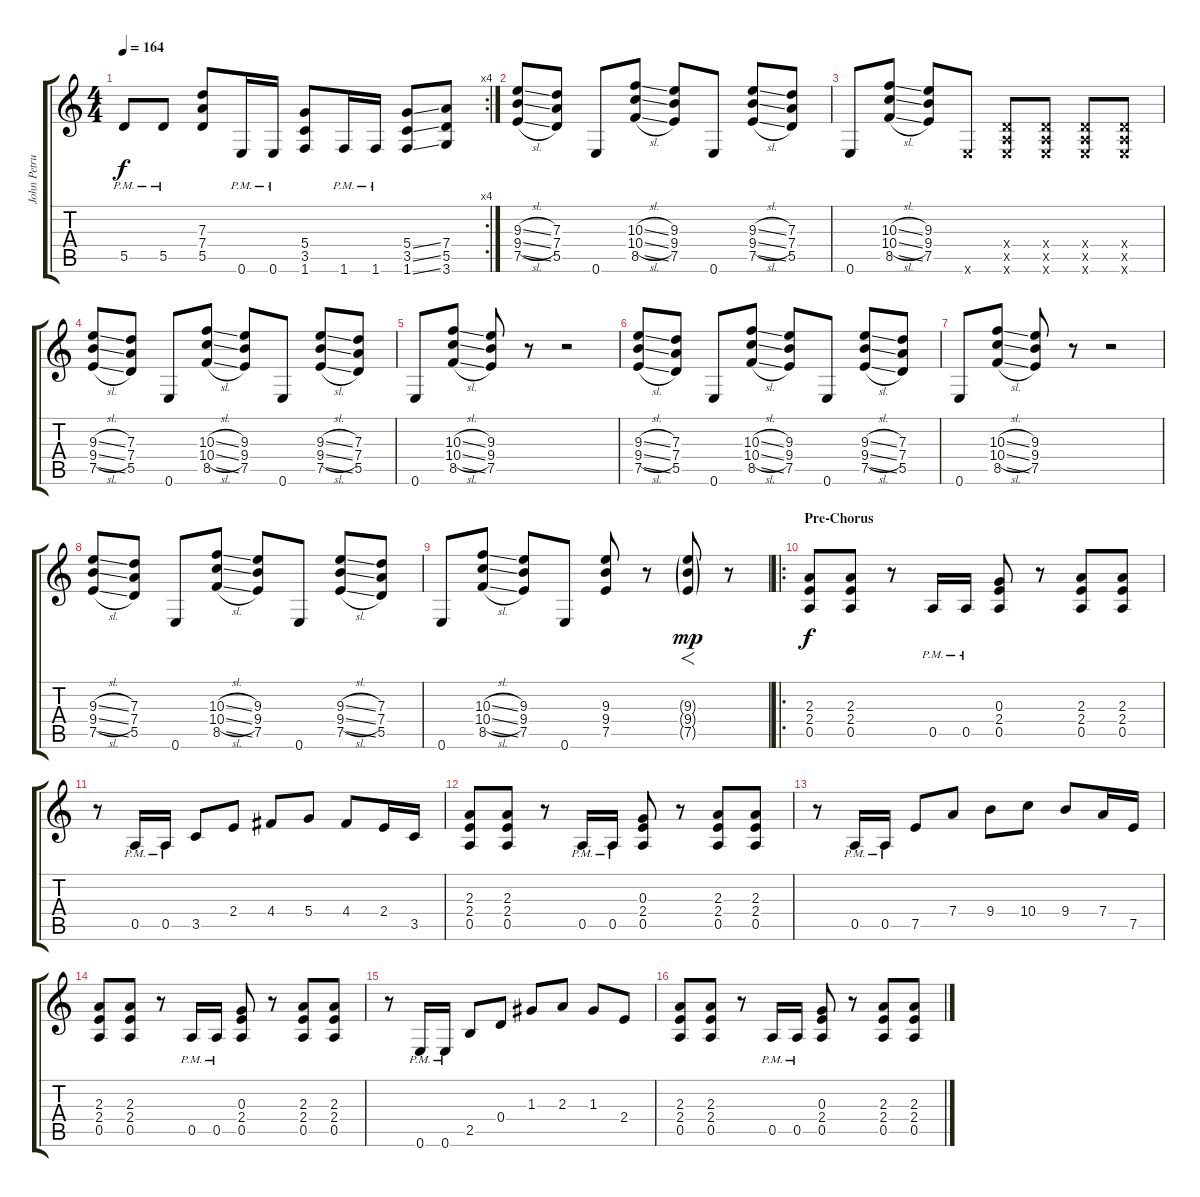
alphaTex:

\track ("John Petrucci 2" "John Petru") {instrument distortionguitar}
\staff {score tabs}
\tuning (E4 B3 G3 D3 A2 E2) {hide}
\rc 4
\ts (4 4)
\tempo 164
\clef g2
\ks c
5.5{pm}.8{dy f} 5.5{pm}.8 (7.3 7.4 5.5).8 0.6{pm}.16 0.6{pm}.16 (5.4 3.5 1.6).8 1.6{pm}.16 1.6{pm}.16 (5.4{ss} 3.5{ss} 1.6{ss}).8 (7.4 5.5 3.6).8 |
(9.3{sl} 9.4{sl} 7.5{sl}).8 (7.3 7.4 5.5).8 0.6.8 (10.3{sl} 10.4{sl} 8.5{sl}).8 (9.3 9.4 7.5).8 0.6.8 (9.3{sl} 9.4{sl} 7.5{sl}).8 (7.3 7.4 5.5).8 |
0.6.8 (10.3{sl} 10.4{sl} 8.5{sl}).8 (9.3 9.4 7.5).8 0.6{x}.8 (0.4{x} 0.5{x} 0.6{x}).8 (0.4{x} 0.5{x} 0.6{x}).8 (0.4{x} 0.5{x} 0.6{x}).8 (0.4{x} 0.5{x} 0.6{x}).8 |
(9.3{sl} 9.4{sl} 7.5{sl}).8 (7.3 7.4 5.5).8 0.6.8 (10.3{sl} 10.4{sl} 8.5{sl}).8 (9.3 9.4 7.5).8 0.6.8 (9.3{sl} 9.4{sl} 7.5{sl}).8 (7.3 7.4 5.5).8 |
0.6.8 (10.3{sl} 10.4{sl} 8.5{sl}).8 (9.3 9.4 7.5).8 r.8 r.2 |
(9.3{sl} 9.4{sl} 7.5{sl}).8 (7.3 7.4 5.5).8 0.6.8 (10.3{sl} 10.4{sl} 8.5{sl}).8 (9.3 9.4 7.5).8 0.6.8 (9.3{sl} 9.4{sl} 7.5{sl}).8 (7.3 7.4 5.5).8 |
0.6.8 (10.3{sl} 10.4{sl} 8.5{sl}).8 (9.3 9.4 7.5).8 r.8 r.2 |
(9.3{sl} 9.4{sl} 7.5{sl}).8 (7.3 7.4 5.5).8 0.6.8 (10.3{sl} 10.4{sl} 8.5{sl}).8 (9.3 9.4 7.5).8 0.6.8 (9.3{sl} 9.4{sl} 7.5{sl}).8 (7.3 7.4 5.5).8 |
0.6.8 (10.3{sl} 10.4{sl} 8.5{sl}).8 (9.3 9.4 7.5).8 0.6.8 (9.3 9.4 7.5).8 r.8 (9.3{g} 9.4{g} 7.5{g}).8{f dy mp} r.8 |
\ro
\section ("" "Pre-Chorus")
(2.3 2.4 0.5).8{dy f} (2.3 2.4 0.5).8 r.8 0.5{pm}.16 0.5{pm}.16 (0.3 2.4 0.5).8 r.8 (2.3 2.4 0.5).8 (2.3 2.4 0.5).8 |
r.8 0.5{pm}.16 0.5{pm}.16 3.5.8 2.4.8 4.4.8 5.4.8 4.4.8 2.4.16 3.5.16 |
(2.3 2.4 0.5).8 (2.3 2.4 0.5).8 r.8 0.5{pm}.16 0.5{pm}.16 (0.3 2.4 0.5).8 r.8 (2.3 2.4 0.5).8 (2.3 2.4 0.5).8 |
r.8 0.5{pm}.16 0.5{pm}.16 7.5.8 7.4.8 9.4.8 10.4.8 9.4.8 7.4.16 7.5.16 |
(2.3 2.4 0.5).8 (2.3 2.4 0.5).8 r.8 0.5{pm}.16 0.5{pm}.16 (0.3 2.4 0.5).8 r.8 (2.3 2.4 0.5).8 (2.3 2.4 0.5).8 |
r.8 0.6{pm}.16 0.6{pm}.16 2.5.8 0.4.8 1.3.8 2.3.8 1.3.8 2.4.8 |
(2.3 2.4 0.5).8 (2.3 2.4 0.5).8 r.8 0.5{pm}.16 0.5{pm}.16 (0.3 2.4 0.5).8 r.8 (2.3 2.4 0.5).8 (2.3 2.4 0.5).8
